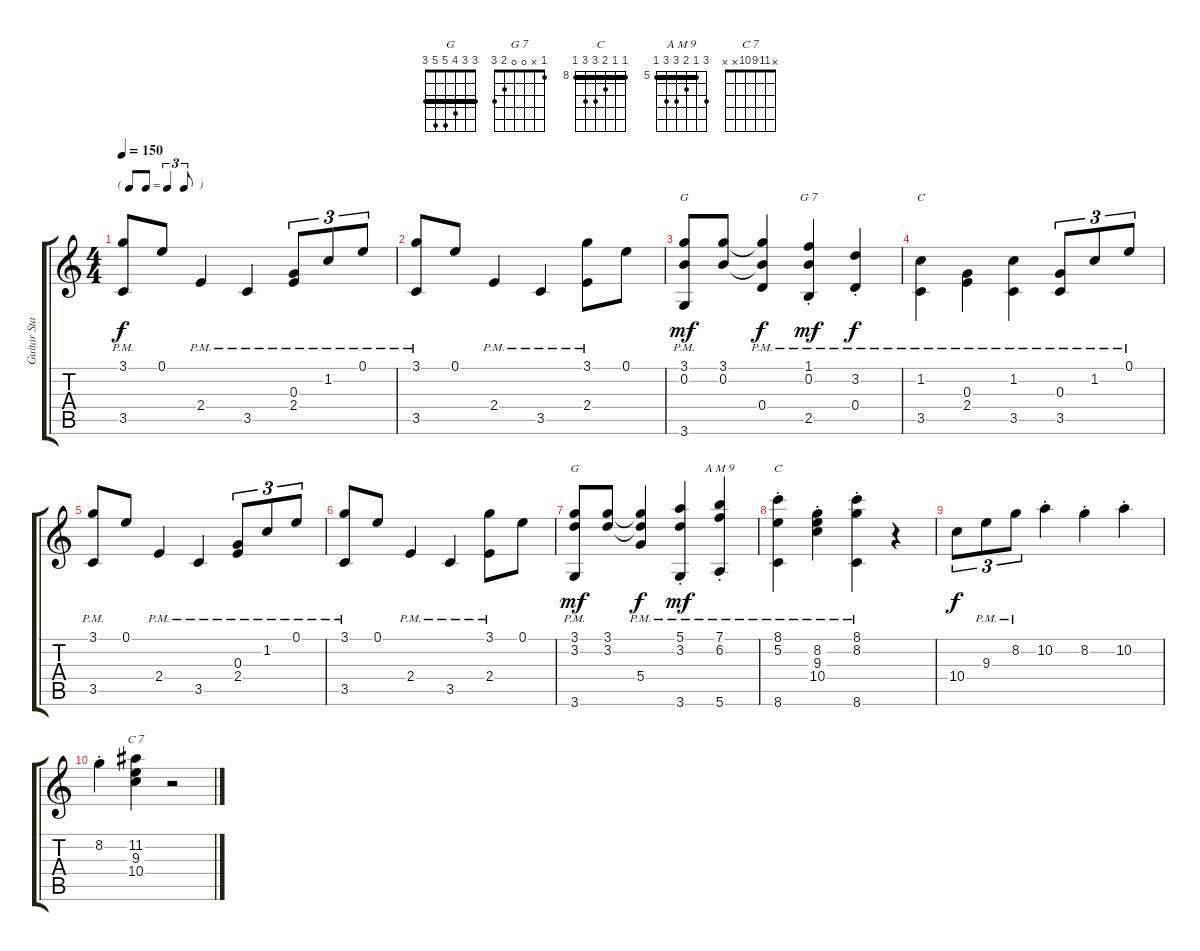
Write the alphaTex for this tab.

\track ("Guitar Standard" "Guitar Sta") {instrument acousticguitarnylon}
\staff {score tabs}
\tuning (E4 B3 G3 D3 A2 E2) {hide}
\chord ("G" 3 0 0 0 2 3)
\chord ("G 7" 1 x 0 0 2 3)
\chord ("C" 0 1 0 2 3 3)
\chord ("G" 3 3 4 5 5 3) {barre 3}
\chord ("A M 9 " 7 5 6 7 7 5) {firstfret 5 barre 5}
\chord ("C" 8 8 9 10 10 8) {firstfret 8 barre 8}
\chord ("C 7" x 11 9 10 x x)
\ts (4 4)
\tf triplet8th
\tempo 150
\clef g2
\ks c
(3.1 3.5{pm}).8{dy f} 0.1.8 2.4{pm}.4 3.5{pm}.4 (0.3 2.4{pm}).8{tu (3 2)} 1.2{pm}.8{tu (3 2)} 0.1{pm}.8{tu (3 2)} |
(3.1 3.5{pm}).8 0.1.8 2.4{pm}.4 3.5{pm}.4 (3.1 2.4{pm}).8 0.1.8 |
(3.1 0.2 3.6{pm}).8{ch "G" dy mf} (3.1 0.2).8{beam split} (3.1{t} 0.2{t} 0.4{pm}).4{dy f beam Up beam split} (1.1{st} 0.2{st} 2.5{pm}).4{ch "G 7" dy mf beam Up beam split} (3.2{st} 0.4{pm}).4{dy f beam Up} |
(1.2 3.5{pm}).4{ch "C" beam Down beam split} (0.3 2.4{pm}).4{beam Down beam split} (1.2 3.5{pm}).4{beam Down} (0.3 3.5{pm}).8{tu (3 2)} 1.2{pm}.8{tu (3 2)} 0.1{pm}.8{tu (3 2)} |
(3.1 3.5{pm}).8 0.1.8 2.4{pm}.4 3.5{pm}.4 (0.3 2.4{pm}).8{tu (3 2)} 1.2{pm}.8{tu (3 2)} 0.1{pm}.8{tu (3 2)} |
(3.1 3.5{pm}).8 0.1.8 2.4{pm}.4 3.5{pm}.4 (3.1 2.4{pm}).8 0.1.8 |
(3.1 3.2 3.6{pm}).8{ch "G" dy mf} (3.1 3.2).8{beam split} (3.1{t} 3.2{t} 5.4{pm}).4{dy f beam Up beam split} (5.1{st} 3.2{st} 3.6{pm}).4{dy mf} (7.1{st} 6.2{st} 5.6{pm}).4{ch "A M 9 "} |
(8.1{st} 5.2{st} 8.6{pm}).4{ch "C" beam split} (8.2{st} 9.3{st} 10.4{pm}).4{beam Down beam split} (8.1{st} 8.2{st} 8.6{pm}).4 r.4 |
10.4.8{tu (3 2) dy f} 9.3{pm}.8{tu (3 2)} 8.2{pm}.8{tu (3 2)} 10.2{st}.4 8.2{st}.4 10.2{st}.4 |
8.2{st}.4 (11.2 9.3 10.4).4{ch "C 7"} r.2
